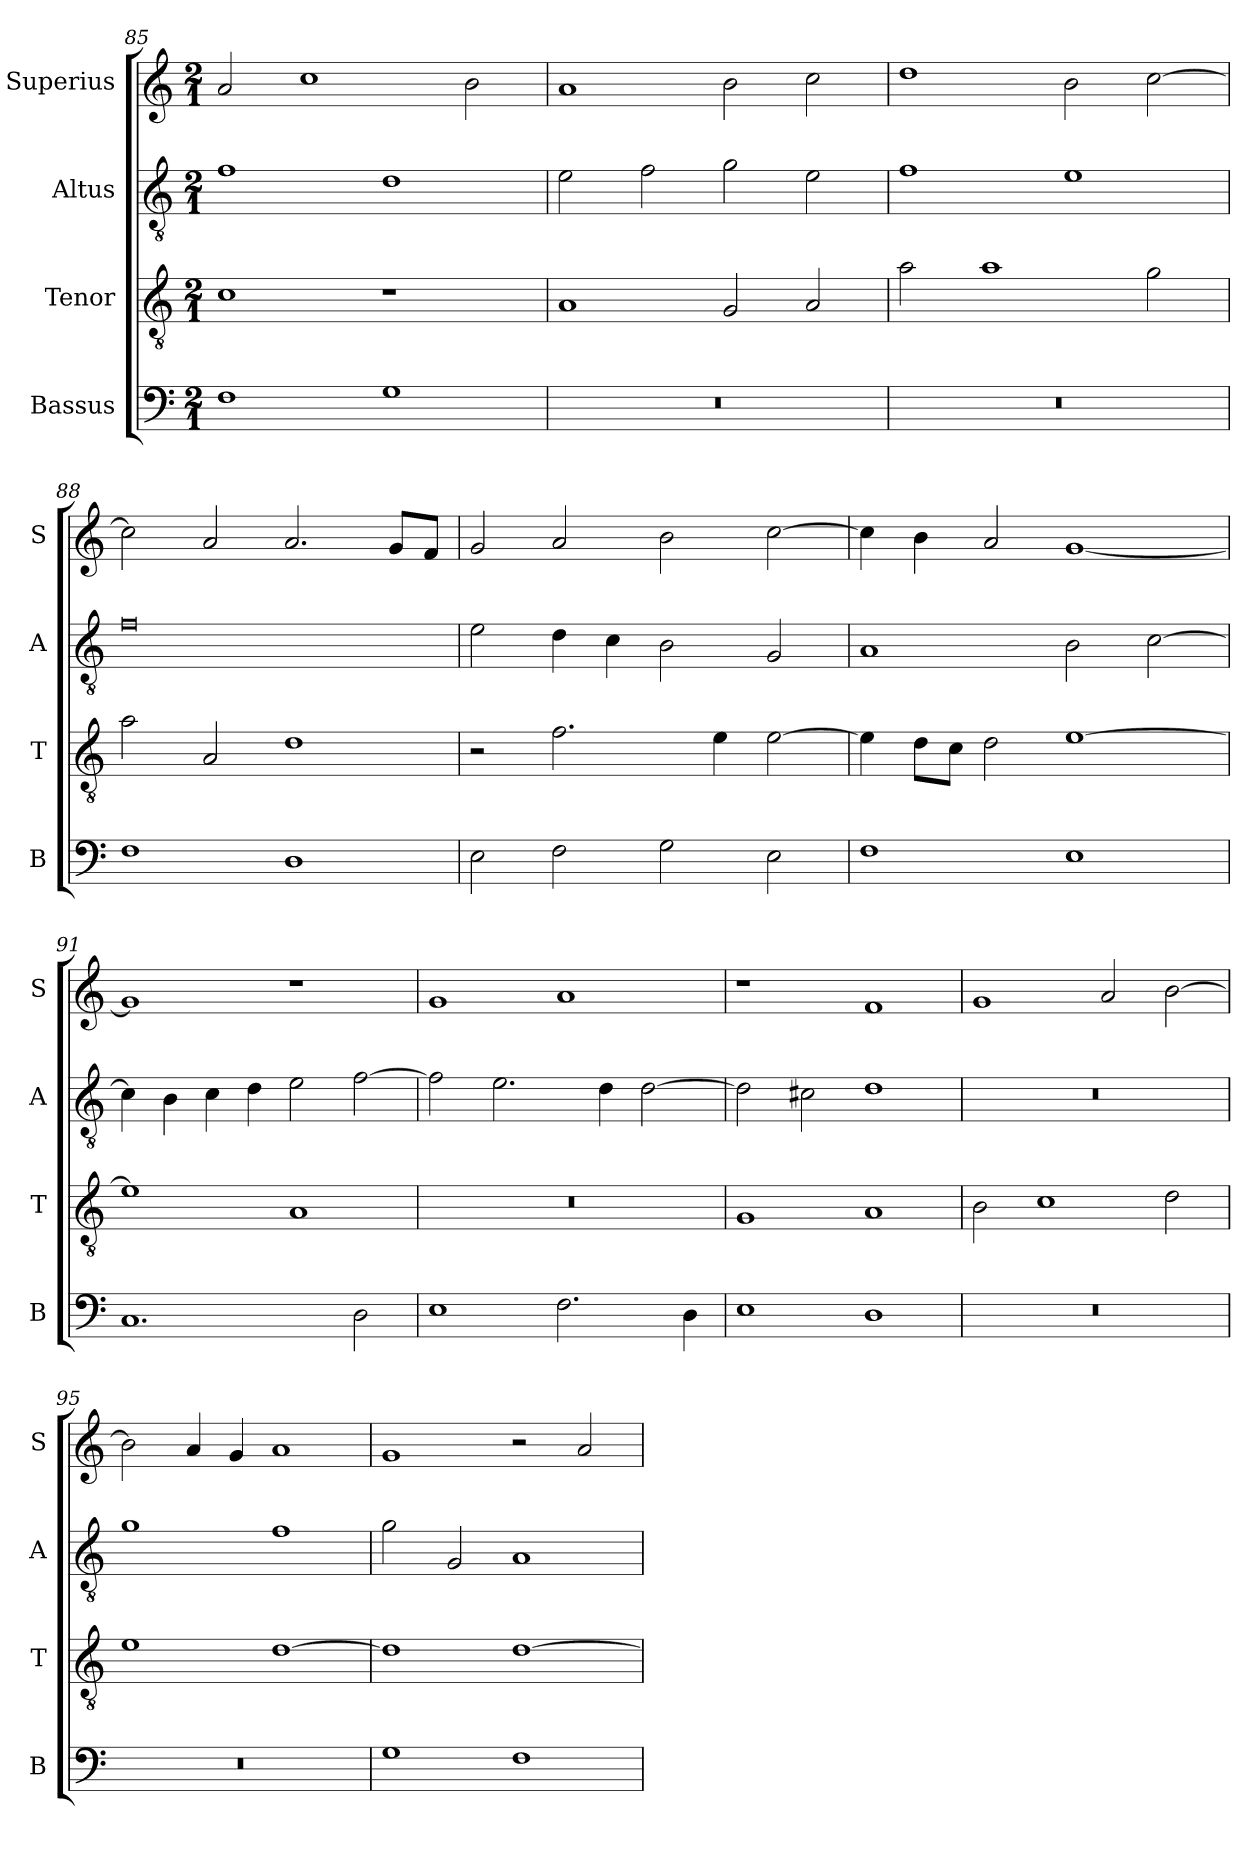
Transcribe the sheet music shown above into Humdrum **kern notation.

**kern	**kern	**kern	**kern
*part4	*part3	*part2	*part1
*staff4	*staff3	*staff2	*staff1
*I"Bassus	*I"Tenor	*I"Altus	*I"Superius
*I'B	*I'T	*I'A	*I'S
*clefF4	*clefGv2	*clefGv2	*clefG2
*k[]	*k[]	*k[]	*k[]
*C:	*C:	*C:	*C:
*M2/1	*M2/1	*M2/1	*M2/1
=85	=85	=85	=85
1F	1c	1f	2a
.	.	.	1cc
1G	1r	1d	.
.	.	.	2b
=86	=86	=86	=86
0r	1A	2e	1a
.	.	2f	.
.	2G	2g	2b
.	2A	2e	2cc
=87	=87	=87	=87
0r	2a	1f	1dd
.	1a	.	.
.	.	1e	2b
.	2g	.	[2cc
=88	=88	=88	=88
1F	2a	0f	2cc]
.	2A	.	2a
1D	1d	.	2.a
.	.	.	8gL
.	.	.	8fJ
=89	=89	=89	=89
2E	2r	2e	2g
2F	2.f	4d	2a
.	.	4c	.
2G	.	2B	2b
.	4e	.	.
2E	[2e	2G	[2cc
=90	=90	=90	=90
1F	4e]	1A	4cc]
.	8dL	.	4b
.	8cJ	.	.
.	2d	.	2a
1E	[1e	2B	[1g
.	.	[2c	.
=91	=91	=91	=91
1.C	1e]	4c]	1g]
.	.	4B	.
.	.	4c	.
.	.	4d	.
.	1A	2e	1r
2D	.	[2f	.
=92	=92	=92	=92
1E	0r	2f]	1g
.	.	2.e	.
2.F	.	.	1a
.	.	4d	.
.	.	[2d	.
4D	.	.	.
=93	=93	=93	=93
1E	1G	2d]	1r
.	.	2c#X	.
1D	1A	1d	1f
=94	=94	=94	=94
0r	2B	0r	1g
.	1c	.	.
.	.	.	2a
.	2d	.	[2b
=95	=95	=95	=95
0r	1e	1g	2b]
.	.	.	4a
.	.	.	4g
.	[1d	1f	1a
=96	=96	=96	=96
1G	1d]	2g	1g
.	.	2G	.
1F	[1d	1A	2r
.	.	.	2a
=	=	=	=
*-	*-	*-	*-
